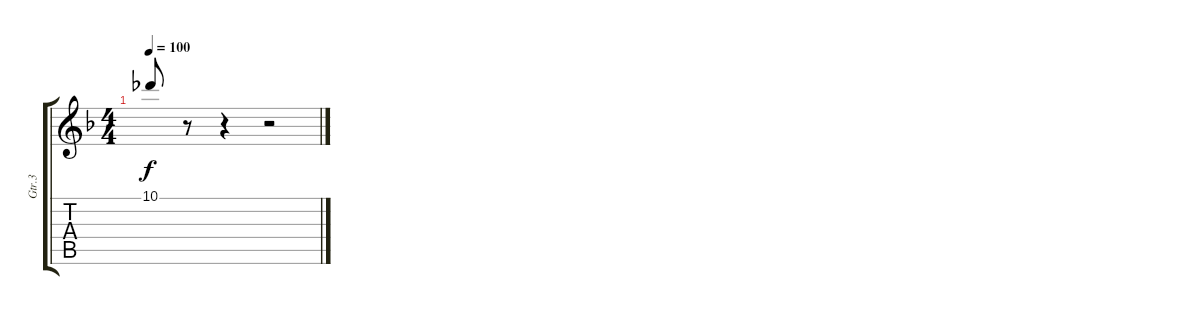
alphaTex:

\track ("Gtr.3" "Gtr.3") {instrument distortionguitar}
\staff {score tabs}
\tuning (Eb4 Bb3 Gb3 Db3 Ab2 Eb2) {hide}
\ts (4 4)
\tempo 100
\clef g2
\ks dminor
10.1.8{dy f beam Up} r.8 r.4 r.2
